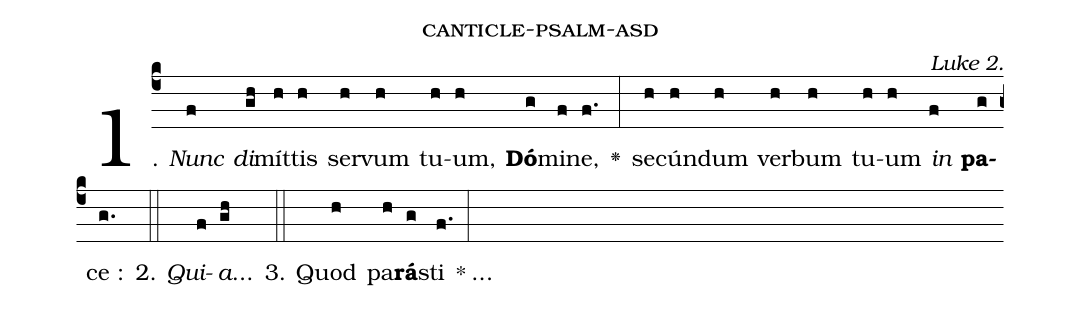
name: canticle-psalm-asd;
commentary: Luke 2.;
%%
(c4)1. <i>Nunc</i>(f) <i>di</i>(gh)mít(h)tis(h) ser(h)vum(h) tu(h)um,(h) <b>Dó</b>(g)mi(f)ne,(f.) <v>\greheightstar</v>(:) se(h)cún(h)dum(h) ver(h)bum(h) tu(h)um(h) <i>in</i>(f) <b>pa</b>(g)ce :(g.) (::)
2. <i>Qui</i>(f)<i>a</i>...(gh) (::)
3. Quod(h) pa(h)<b>rá</b>(g)sti(f.) *(:) ...()
